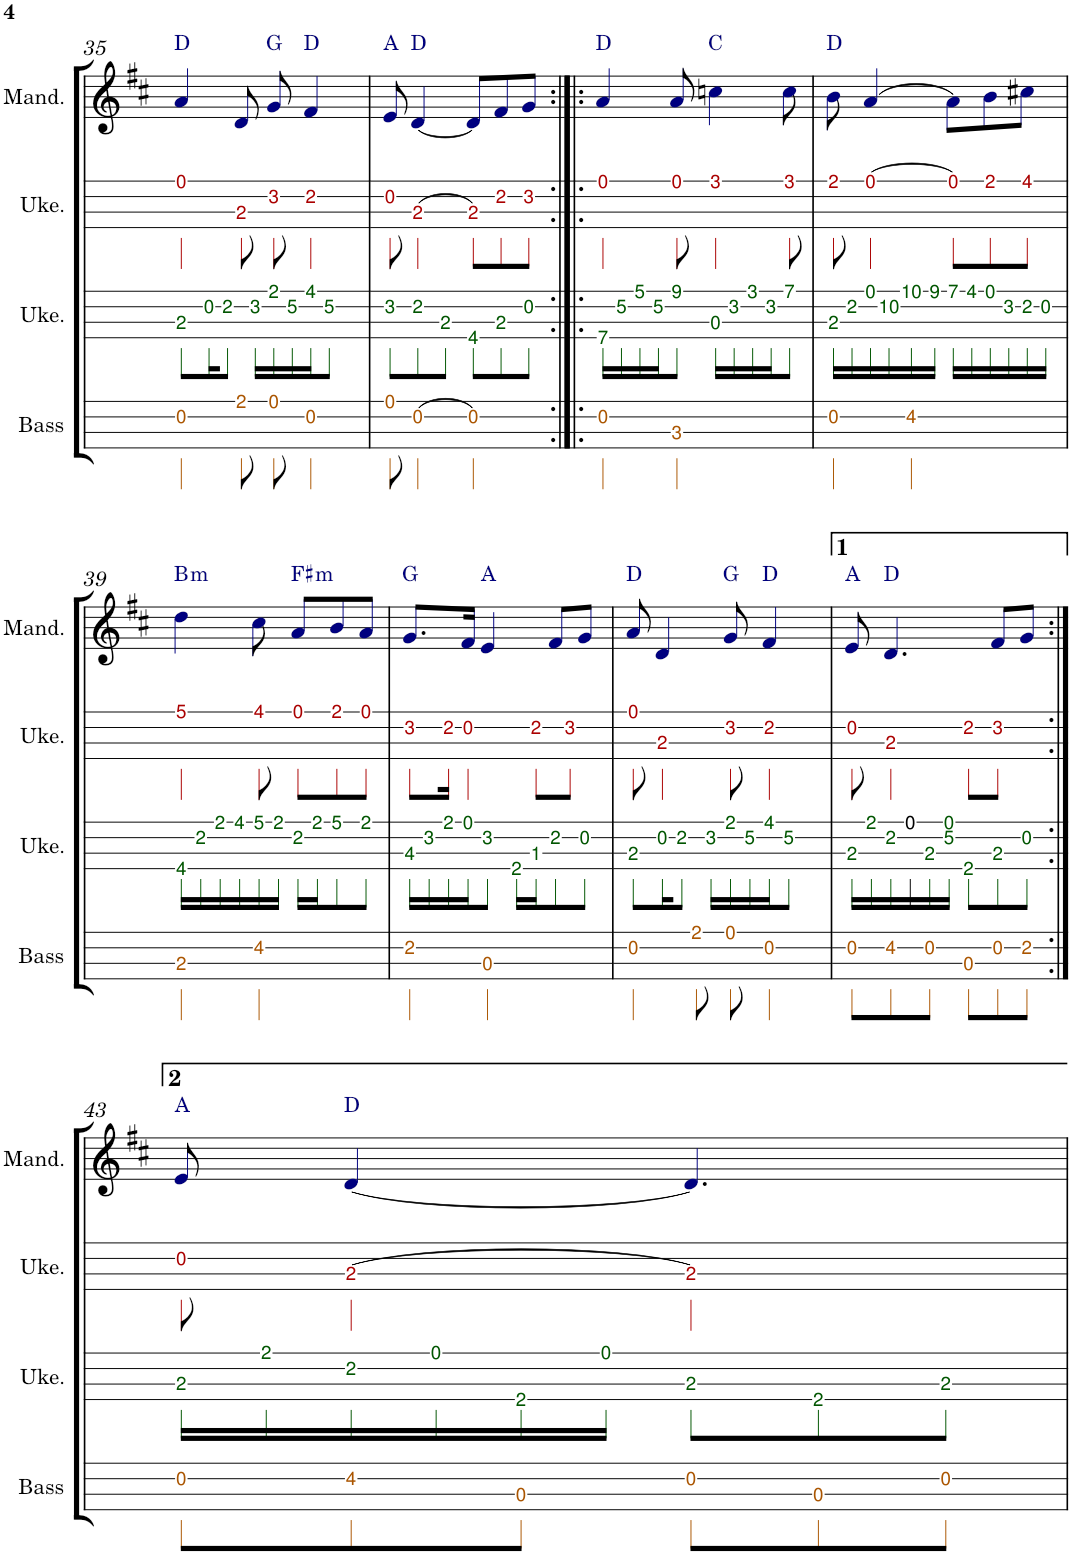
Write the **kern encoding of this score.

**kern	**kern	**kern	**kern	**harte
*part4	*part3	*part2	*part1	*part1
*staff4	*staff3	*staff2	*staff1	*
*I"Bass Guitar	*I"Ukulele	*I"Ukulele	*I"Mandolin	*
*I'Bass	*I'Uke.	*I'Uke.	*I'Mand.	*
!!LO:PB:g=z
*	*	*	*clefG2	*
*k[f#c#]	*k[f#c#]	*k[f#c#]	*k[f#c#]	*
*D:	*D:	*D:	*D:	*
*M6/8	*M6/8	*M6/8	*M6/8	*
=35	=35	=35	=35	=35
4DDi\	8dj\L	4aZ\	4aV/	D:maj
.	16ej\K	.	.	.
.	8f#j\J	.	.	.
8AAi\	.	8dZ\	8dV/	.
.	16gj\LL	.	.	.
8GGi\	16bj\	8gZ\	8gV/	G:maj
.	16aj\	.	.	.
4DDi\	16cc#j\J	4f#Z\	4f#V/	D:maj
.	8aj\J	.	.	.
.	16ryy	.	.	.
=36	=36	=36	=36	=36
8GGi\	8gj\L	8eZ\	8eV/	A:maj
[4DDi\	8f#j\	[4dZ\	[4dV/	D:maj
.	8dj\J	.	.	.
4DDi\]	8Bj\L	8dZ\L]	8dV/L]	.
.	8dj\	8f#Z\	8f#V/	.
8ryy	8ej\J	8gZ\J	8gV/J	.
=37:|!|:	=37:|!|:	=37:|!|:	=37:|!|:	=37:|!|:
4DDi\	16dj\LL	4aZ\	4aV/	D:maj
.	16aj\	.	.	.
.	16ddj\	.	.	.
.	16aj\J	.	.	.
4CCi\	8ff#j\J	8aZ\	8aV/	.
.	16cj\LL	4ccZ\	4ccnV\	C:maj
.	16gj\	.	.	.
4ryy	16ccj\	.	.	.
.	16gj\J	.	.	.
.	8eej\J	8ccZ\	8ccV\	.
=38	=38	=38	=38	=38
4DDi\	16dj\LL	8bZ\	8bV\	D:maj
.	16f#j\	.	.	.
.	16aj\	[4aZ\	[4aV/	.
.	16ddj\	.	.	.
4FF#i\	16ggj\	.	.	.
.	16ff#j\JJ	.	.	.
.	16eej\LL	8aZ\L]	8aV\L]	.
.	16cc#j\	.	.	.
4ryy	16aj\	8bZ\	8bV\	.
.	16gj\	.	.	.
.	16f#j\	8cc#Z\J	8cc#XV\J	.
.	16ej\JJ	.	.	.
!!LO:LB:g=z
=39	=39	=39	=39	=39
!	!	!	!	!LO:H:kt=m
4BBBi\	16Bj\LL	4ddZ\	4ddV\	B:min
.	16f#j\	.	.	.
.	16bj\	.	.	.
.	16cc#j\	.	.	.
4FF#i\	16ddj\	8cc#Z\	8cc#V\	.
.	16bj\JJ	.	.	.
!	!	!	!	!LO:H:kt=m
.	16f#j\LL	8aZ\L	8aV/L	F#:min
.	16bj\J	.	.	.
4ryy	8ddj\	8bZ\	8bV/	.
.	8bj\J	8aZ\J	8aV/J	.
=40	=40	=40	=40	=40
4EEi\	16ej\LL	8gZ\L	8.gV/L	G:maj
.	16gj\	.	.	.
.	16bj\	16f#Z\Jk	.	.
.	16aj\J	4eZ\	16f#V/Jk	.
4AAAi\	8gj\J	.	4eV/	A:maj
.	16Aj\LL	.	.	.
.	16c#j\J	8f#Z\L	.	.
4ryy	8f#j\	.	8f#V/L	.
.	.	8gZ\J	.	.
.	8ej\J	.	8gV/J	.
.	.	16ryy	.	.
=41	=41	=41	=41	=41
4DDi\	8dj\L	8aZ\	8aV/	D:maj
.	16ej\K	4dZ\	4dV/	.
.	8f#j\J	.	.	.
8AAi\	.	.	.	.
.	16gj\LL	.	.	.
8GGi\	16bj\	8gZ\	8gV/	G:maj
.	16aj\	.	.	.
4DDi\	16cc#j\J	4f#Z\	4f#V/	D:maj
.	8aj\J	.	.	.
.	16ryy	.	.	.
=42	=42	=42	=42	=42
8DDi\L	16dj\LL	8eZ\	8eV/	A:maj
.	16bj\	.	.	.
8FF#i\	16f#j\	4dZ\	4.dV/	D:maj
.	16a\	.	.	.
8DDi\J	16dj\	.	.	.
.	16aj\ 16aj\JJ	.	.	.
8AAAi\L	8Aj\L	8f#Z\L	.	.
8DDi\	8dj\	8gZ\J	8f#V/L	.
8EEi\J	8ej\J	8ryy	8gV/J	.
!!LO:LB:g=z
=43:|!	=43:|!	=43:|!	=43:|!	=43:|!
8DDi\L	16dj\LL	8eZ\	8eV/	A:maj
.	16bj\	.	.	.
8FF#i\	16f#j\	[4dZ\	[4dV/	D:maj
.	16aj\	.	.	.
8AAAi\J	16Aj\	.	.	.
.	16aj\JJ	.	.	.
8DDi\L	8dj\L	4dZ\]	4.dV/]	.
8AAAi\	8Aj\	.	.	.
8DDi\J	8dj\J	8ryy	.	.
=	=	=	=	=
*-	*-	*-	*-	*-
